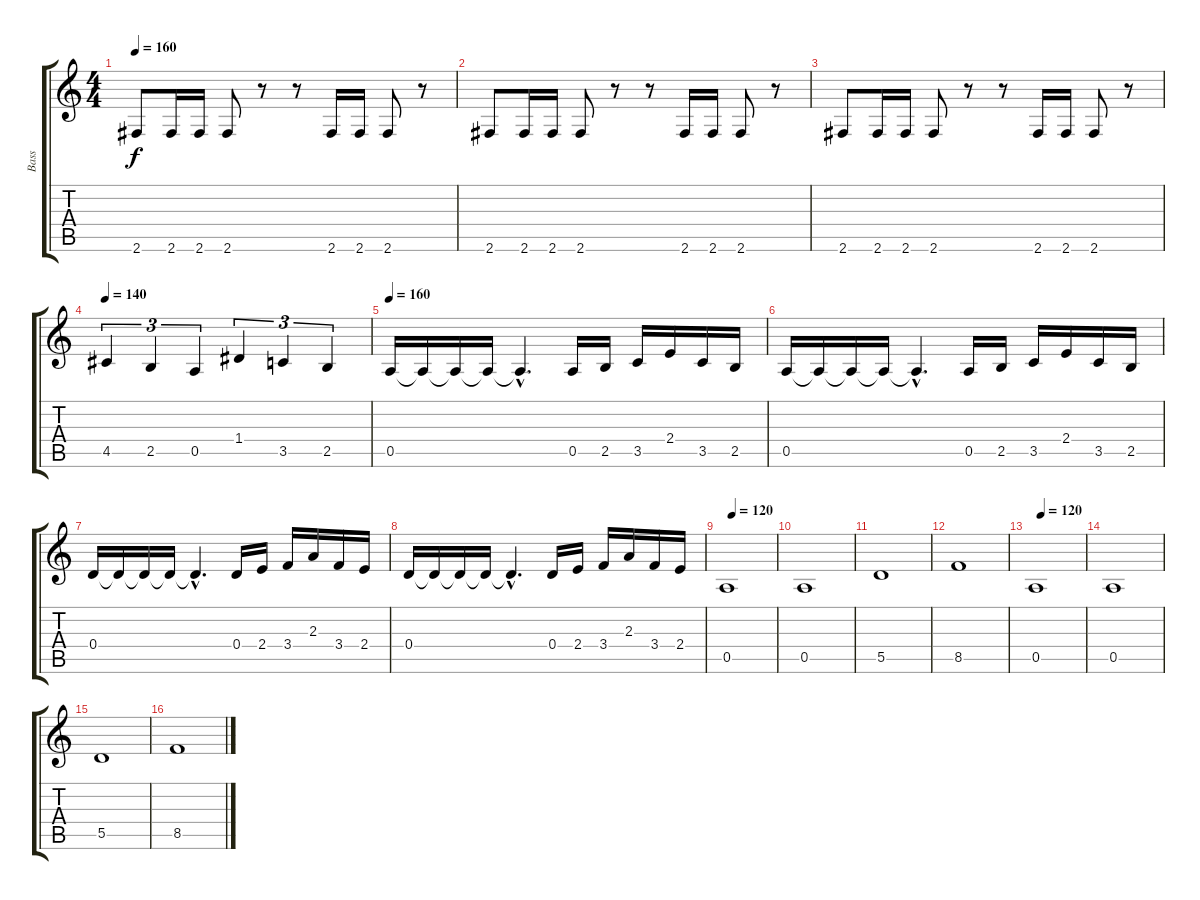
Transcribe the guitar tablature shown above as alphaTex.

\track ("Bass" "Bass") {instrument electricbassfinger}
\staff {score tabs}
\tuning (E4 B3 G3 D3 A2 E2) {hide}
\ts (4 4)
\tempo 160
\clef g2
\ks aminor
2.6.8{dy f} 2.6.16 2.6.16 2.6.8 r.8 r.8 2.6.16 2.6.16 2.6.8 r.8 |
2.6.8 2.6.16 2.6.16 2.6.8 r.8 r.8 2.6.16 2.6.16 2.6.8 r.8 |
2.6.8 2.6.16 2.6.16 2.6.8 r.8 r.8 2.6.16 2.6.16 2.6.8 r.8 |
\tempo 140
4.5.4{tu (3 2)} 2.5.4{tu (3 2)} 0.5.4{tu (3 2)} 1.4.4{tu (3 2)} 3.5.4{tu (3 2)} 2.5.4{tu (3 2)} |
\tempo 160
0.5.16 0.5{t}.16 0.5{t}.16 0.5{t}.16 0.5{hac t}.4{d} 0.5.16 2.5.16 3.5.16 2.4.16 3.5.16 2.5.16 |
0.5.16 0.5{t}.16 0.5{t}.16 0.5{t}.16 0.5{hac t}.4{d} 0.5.16 2.5.16 3.5.16 2.4.16 3.5.16 2.5.16 |
0.4.16 0.4{t}.16 0.4{t}.16 0.4{t}.16 0.4{hac t}.4{d} 0.4.16 2.4.16 3.4.16 2.3.16 3.4.16 2.4.16 |
0.4.16 0.4{t}.16 0.4{t}.16 0.4{t}.16 0.4{hac t}.4{d} 0.4.16 2.4.16 3.4.16 2.3.16 3.4.16 2.4.16 |
\tempo (120 0.125)
0.5.1 |
0.5.1 |
5.5.1 |
8.5.1 |
\tempo (120 0.125)
0.5.1 |
0.5.1 |
5.5.1 |
8.5.1
